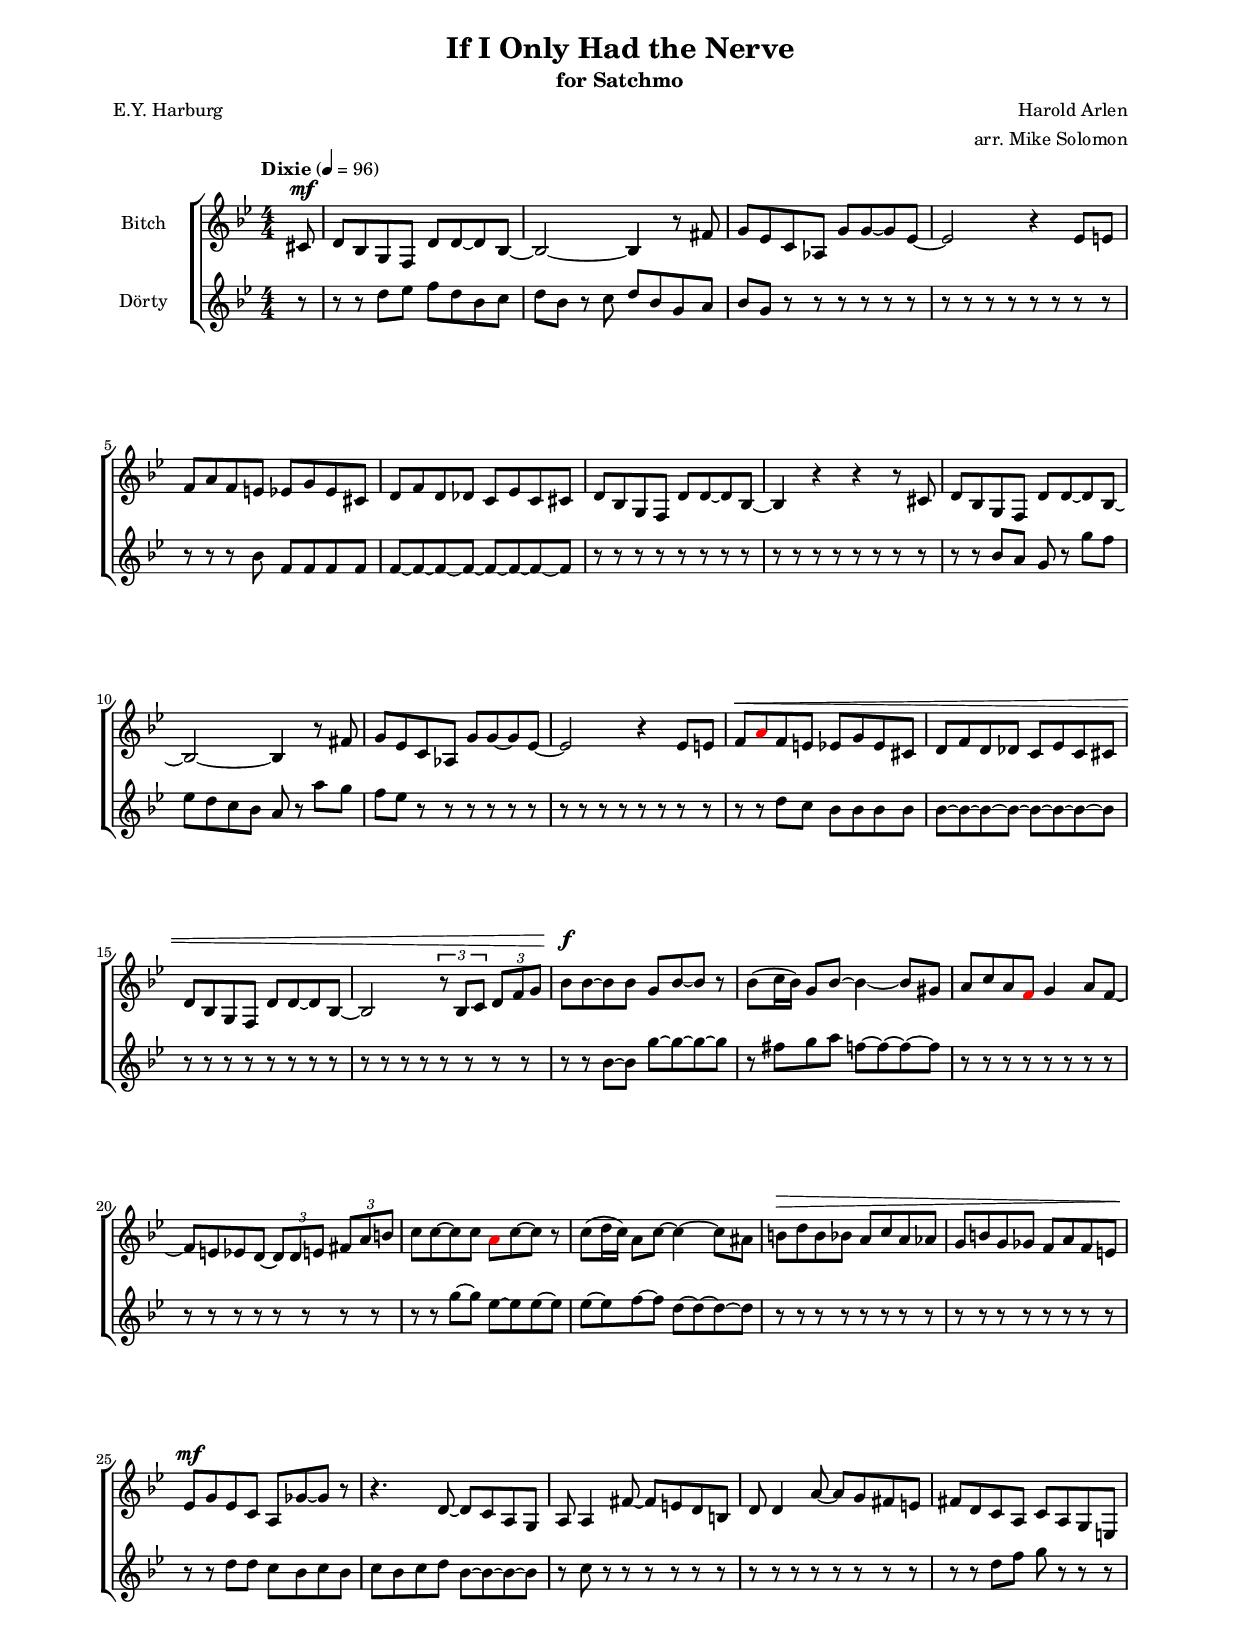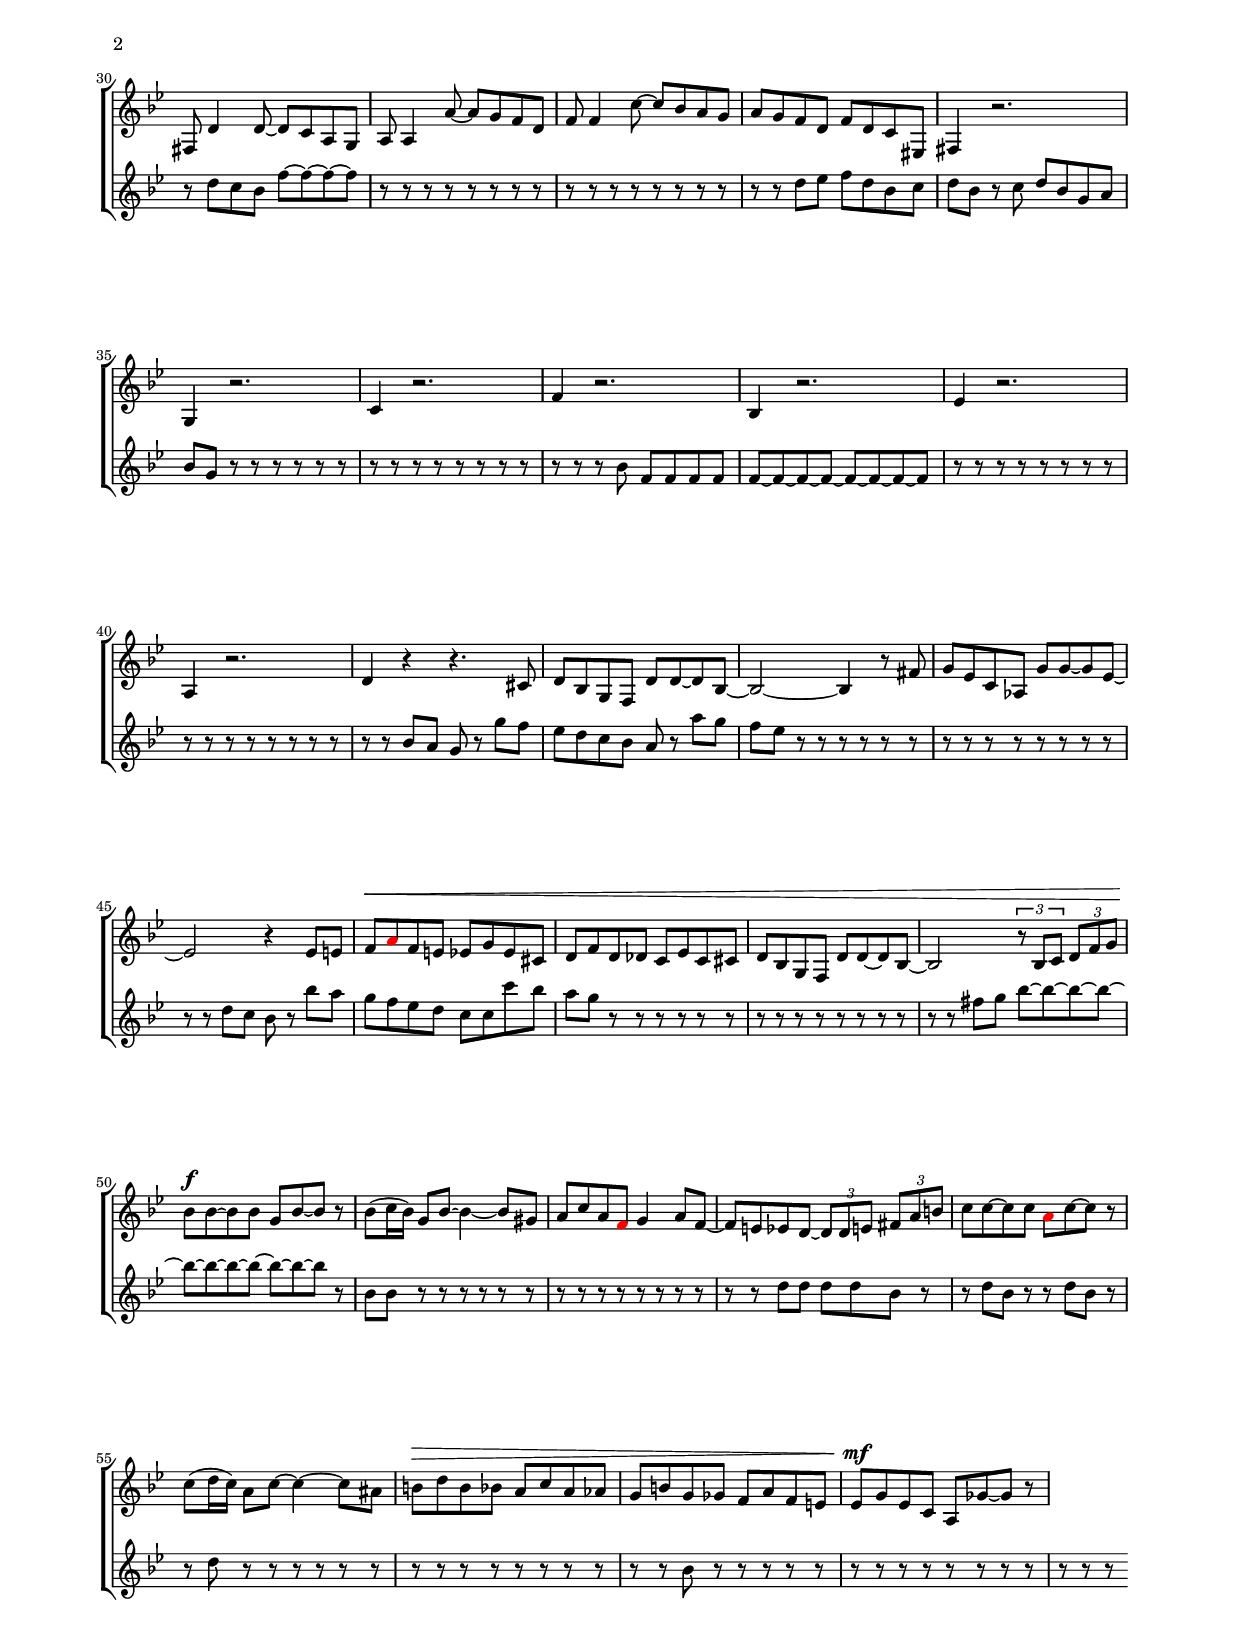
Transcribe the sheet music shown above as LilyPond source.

\version "2.19.0"
\include "defs-devel.ly"

marD = \markup \null
elsD = \markup \null
mikD = \markup \null
rynZ = \markup \null
desD = \markup \null

#(set-global-staff-size 15.87)
autoBeamInstruction = \autoBeamOn

solo = \markup \italic "solo"
psolo = \markup \italic "(solo)"
skat = \markup \italic "sit skat"
shoot = \markup \italic "SYT"

\header {
  title = "If I Only Had the Nerve"
  subtitle = "for Satchmo"
  %title = "Somewhere Over the Rainbow"
  composer = "Harold Arlen"
  poet = "E.Y. Harburg"
  arranger = "arr. Mike Solomon"
  %arranger = "arr. (anon)"
}
\paper {
  #(define fonts
    (set-global-fonts
    #:music "lilyjazz"
    #:brace "lilyjazz"
    #:roman "LilyJAZZText"
    #:sans "LilyJAZZChord"
    #:factor (/ staff-height pt 20)
  ))
  ragged-right = ##f
  left-margin = 0.75\in
  right-margin = 0.75\in
  top-margin = 0.5\in
  bottom-margin = 0.6\in
  ragged-last-bottom = ##f
  %max-systems-per-page = #2
  %oddHeaderMarkup = "FIRST FULL DRAFT 20.10.14 4:44"
  %evenHeaderMarkup = "FIRST FULL DRAFT 20.10.14 4:44"
}


#(ly:set-option 'point-and-click #f)

#(set-global-staff-size 15.87)

railroad =  {
  \once \override BreathingSign.text = \markup \musicglyph #"scripts.caesura.straight"
  \breathe
}
myred = \once \override NoteHead #'color = #red

php = \once \override Hairpin.stencil = #(parenthesize-callback ly:hairpin::print)

\paper {
  footnote-separator-markup = \markup { \column { " "\override #`(span-factor . 1/5) { \draw-hline } }}
  footnote-padding = 1\mm
  top-system-spacing = #'((basic-distance . 1) (minimum-distance . 0) (padding . 1) (stretchability . 40))
  bottom-system-spacing = #'((basic-distance . 1) (minimum-distance . 0) (padding . 1) (stretchability . 50))
  ragged-right = ##f
}

prefatoryMatter = {
  \key bes \major
  \autoBeamInstruction
  \time 4/4
}

scorePrefatoryMatter = {
  \prefatoryMatter
  \partial 8
}

midiPrefatoryMatter = {
  \prefatoryMatter
  \partial 8
}

theme = \relative c {
  cis8-\tag #'first \mf |
  d8 bes8 g8 f8 d'8 d8 ~ d8 bes8 ~ |
  bes2 ~ bes4 r8 fis'8 |
  g8 ees8 c8 aes8 g'8 g8 ~ g8 ees8 ~ |
  ees2 r4 ees8 e8 |
  f8-\tag #'second \< \tag #'second { \rred } a8 f8 e8 ees8 g8 ees8 cis8 |
  d8 f8 d8 des8 c8 ees8 c8 cis8 |
  d8 bes8 g8 f8 d'8 d8 ~ d8 bes8 ~ |
  \tag #'first { bes4 }
  \tag #'second { bes2 }
}

marks = {
  \tempo "Dixie" 4=96
  \time 4/4
  \partial 8 s8
  \repeat unfold 25 { s1 }
}

soprano = \transpose c c {
  \transpose c c' \removeWithTag #'second \theme
  r4 r4 r8
  \transpose c c' \removeWithTag #'first \theme
  \relative c' {
    \times 2/3 { r8 bes c } \times 2/3 { d f g } |
    bes8\f bes8 ~ bes8 bes8 g8 bes8 ~ bes8 r8 |
    bes8 ( c16 bes ) g8 bes8 ~ bes4 ~ bes8 gis8 |
    a8 c8 a8 \rred f8 g4 a8 f8 ~ |
    f8 e8 ees8 d8 ~ \times 2/3 { d d e } \times 2/3 { fis a b } |
    c8 c8 ~ c8 c8 \rred a8 c8 ~ c8 r8 |
    c8 ( d16 c ) a8 c8 ~ c4 ~ c8 ais8 |
    b8\> d8 b8 bes8 a8 c8 a8 aes8 |
    g8 b8 g8 ges8 f8 a8 f8 e8 |
    ees8\mf g8 ees8 c8 a8 ges'8 ~ ges8 r8 |
    r4. d8 ~ d c a g |
    a a4 fis'8 ~ fis e d b |
    d d4 a'8 ~ a g fis e |
    fis d c a c a g e |
    fis d'4 d8 ~ d c a g |
    a a4 a'8 ~ a g f d |
    f f4 c'8 ~ c bes a g |
    a g f d f d c eis, |
    fis4 r2. |
    g4 r2. |
    c4 r2. |
    f4 r2. |
    bes,4 r2. |
    ees4 r2. |
    a,4 r2. |
    d4 r4 r4. 
  }
  \transpose c c' \removeWithTag #'first \theme
  \relative c' {
      \times 2/3 { r8 bes c } \times 2/3 { d f g } |
      bes8\f bes8 ~ bes8 bes8 g8 bes8 ~ bes8 r8 |
      bes8 ( c16 bes ) g8 bes8 ~ bes4 ~ bes8 gis8 |
      a8 c8 a8 \rred f8 g4 a8 f8 ~ |
      f8 e8 ees8 d8 ~ \times 2/3 { d d e } \times 2/3 { fis a b } |
      c8 c8 ~ c8 c8 \rred a8 c8 ~ c8 r8 |
      c8 ( d16 c ) a8 c8 ~ c4 ~ c8 ais8 |
      b8\> d8 b8 bes8 a8 c8 a8 aes8 |
      g8 b8 g8 ges8 f8 a8 f8 e8 |
      ees8\mf g8 ees8 c8 a8 ges'8 ~ ges8 r8 |
  }
}

sopranoWords = \lyricmode {
}

test = {
  \transpose g g { r8 r8 r8 d''8 ees''8 f''8 d''8 bes'8 c''8 d''8 bes'8 r8 c''8 d''8 bes'8 g'8 a'8 bes'8 g'8 r8 r8 r8 r8 r8 r8 r8 r8 r8 r8 r8 r8 r8 r8 r8 r8 r8 bes'8 f'8 f'8 f'8 f'8 f'8 ~ f'8 ~ f'8 ~ f'8 ~ f'8 ~ f'8 ~ f'8 ~ f'8 r8 r8 r8 r8 r8 r8 r8 r8 r8 r8 r8 r8 r8 r8 r8 r8 r8 r8 bes'8 a'8 g'8 r8 g''8 f''8 ees''8 d''8 c''8 bes'8 a'8 r8 a''8 g''8 f''8 ees''8 r8 r8 r8 r8 r8 r8 r8 r8 r8 r8 r8 r8 r8 r8 r8 r8 d''8 c''8 bes'8 bes'8 bes'8 bes'8 bes'8 ~ bes'8 ~ bes'8 ~ bes'8 ~ bes'8 ~ bes'8 ~ bes'8 ~ bes'8 r8 r8 r8 r8 r8 r8 r8 r8 r8 r8 r8 r8 r8 r8 r8 r8 r8 r8 bes'8 ~ bes'8 g''8 ~ g''8 ~ g''8 ~ g''8 r8 fis''8 g''8 a''8 f''8 ~ f''8 ~ f''8 ~ f''8 r8 r8 r8 r8 r8 r8 r8 r8 r8 r8 r8 r8 r8 r8 r8 r8 r8 r8 g''8 ~ g''8 ees''8 ~ ees''8 ees''8 ~ ees''8 ees''8 ~ ees''8 f''8 ~ f''8 d''8 ~ d''8 ~ d''8 ~ d''8 r8 r8 r8 r8 r8 r8 r8 r8 r8 r8 r8 r8 r8 r8 r8 r8 r8 r8 d''8 d''8 c''8 bes'8 c''8 bes'8 c''8 bes'8 c''8 d''8 bes'8 ~ bes'8 ~ bes'8 ~ bes'8 r8 c''8 r8 r8 r8 r8 r8 r8 r8 r8 r8 r8 r8 r8 r8 r8 r8 r8 d''8 f''8 g''8 r8 r8 r8 r8 d''8 c''8 bes'8 f''8 ~ f''8 ~ f''8 ~ f''8 r8 r8 r8 r8 r8 r8 r8 r8 r8 r8 r8 r8 r8 r8 r8 r8 r8 r8 d''8 ees''8 f''8 d''8 bes'8 c''8 d''8 bes'8 r8 c''8 d''8 bes'8 g'8 a'8 bes'8 g'8 r8 r8 r8 r8 r8 r8 r8 r8 r8 r8 r8 r8 r8 r8 r8 r8 r8 bes'8 f'8 f'8 f'8 f'8 f'8 ~ f'8 ~ f'8 ~ f'8 ~ f'8 ~ f'8 ~ f'8 ~ f'8 r8 r8 r8 r8 r8 r8 r8 r8 r8 r8 r8 r8 r8 r8 r8 r8 r8 r8 bes'8 a'8 g'8 r8 g''8 f''8 ees''8 d''8 c''8 bes'8 a'8 r8 a''8 g''8 f''8 ees''8 r8 r8 r8 r8 r8 r8 r8 r8 r8 r8 r8 r8 r8 r8 r8 r8 d''8 c''8 bes'8 r8 bes''8 a''8 g''8 f''8 ees''8 d''8 c''8 c''8 c'''8 bes''8 a''8 g''8 r8 r8 r8 r8 r8 r8 r8 r8 r8 r8 r8 r8 r8 r8 r8 r8 fis''8 g''8 bes''8 ~ bes''8 ~ bes''8 ~ bes''8 ~ bes''8 ~ bes''8 ~ bes''8 ~ bes''8 ~ bes''8 ~ bes''8 ~ bes''8 r8 bes'8 bes'8 r8 r8 r8 r8 r8 r8 r8 r8 r8 r8 r8 r8 r8 r8 r8 r8 d''8 d''8 d''8 d''8 bes'8 r8 r8 d''8 bes'8 r8 r8 d''8 bes'8 r8 r8 d''8 r8 r8 r8 r8 r8 r8 r8 r8 r8 r8 r8 r8 r8 r8 r8 r8 bes'8 r8 r8 r8 r8 r8 r8 r8 r8 r8 r8 r8 r8 r8 r8 r8 r8 }
}


\score {
  \new ChoirStaff <<
    \new Staff \with { instrumentName = #"Bitch" %shortInstrumentName = #"M."
} <<
      \new Voice = "soprano" { << { \numericTimeSignature
	\scorePrefatoryMatter
        \soprano
      } {
	\scorePrefatoryMatter
        \marks
      } >> }
      \new Lyrics \lyricsto "soprano" {
        \sopranoWords
      }
    >>
    \new Staff \with { instrumentName = #"Dörty" %shortInstrumentName = #"E."
} <<
      \new Voice = "mezzo" { \numericTimeSignature
	\scorePrefatoryMatter
        \test
      }
    >>
  >>
  \midi{}
  \layout {
    \context {
      \Voice
      \override TextScript #'layer = #6
      \override NoteHead #'layer = #7
      \override Glissando #'breakable = ##t
      \override TupletNumber #'breakable = ##t
      \override TupletBracket #'breakable = ##t
      \override DynamicLineSpanner.direction = #UP
      \remove "Forbid_line_break_engraver"
    }
    \context {
      \Staff
      %\consists "Metronome_mark_engraver"
      \override TimeSignature #'style = #'numbered
      \override StaffSymbol #'layer = #4
      \override TimeSignature #'layer = #3
      \override TimeSignature #'whiteout = ##t
    }
    \context {
      \Lyrics
      %\override LyricText #'whiteout = ##t
      \override LyricText #'layer = #6
    }
    \context {
      \Score
      %\remove "Metronome_mark_engraver"
      \override NonMusicalPaperColumn #'allow-loose-spacing = ##f
    }
  }
}
